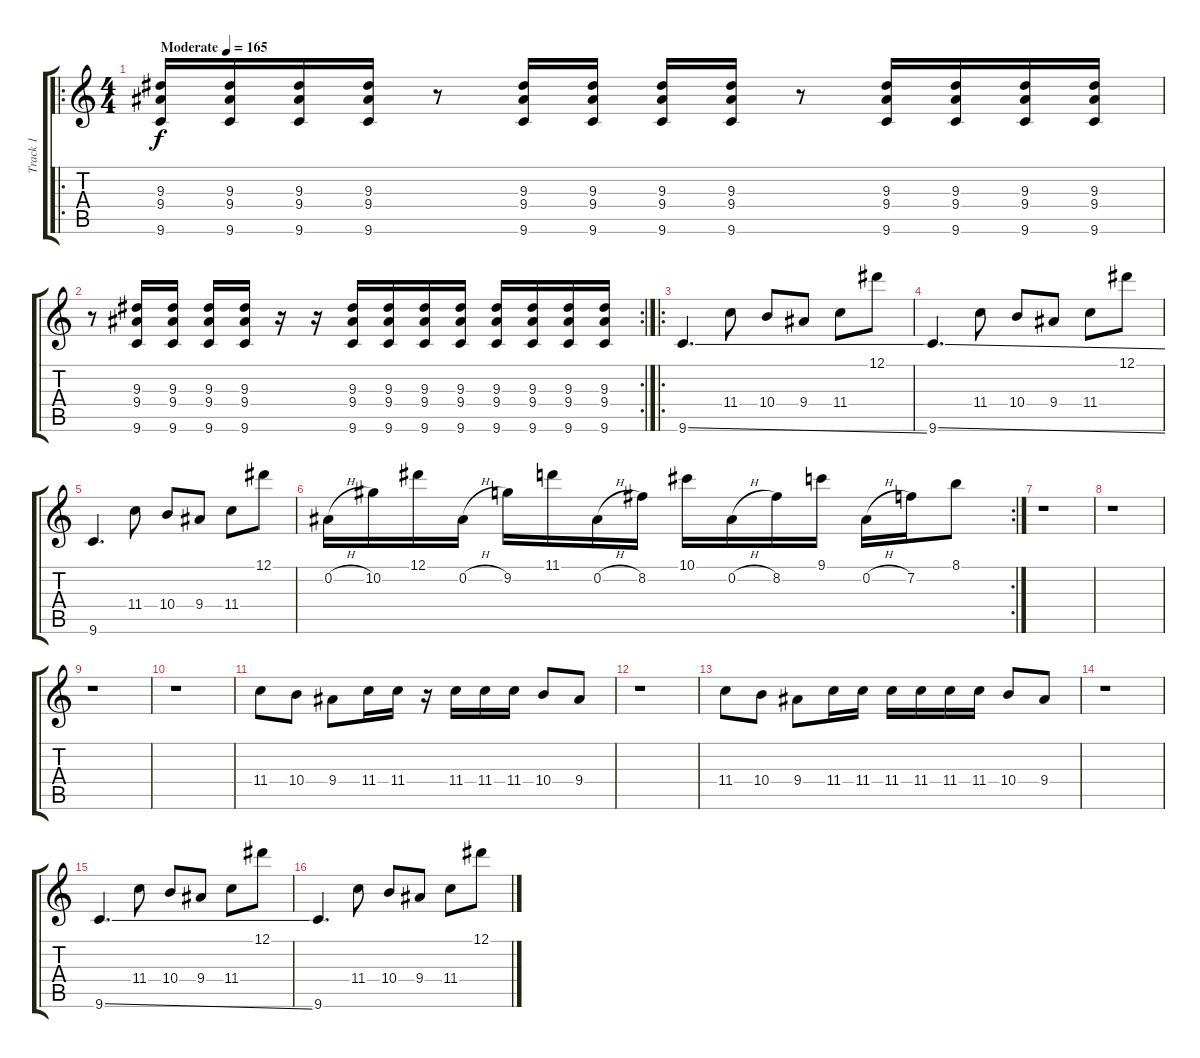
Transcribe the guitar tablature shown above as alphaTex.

\track ("Track 1" "Track 1") {instrument distortionguitar}
\staff {score tabs}
\tuning (Eb4 Bb3 Gb3 Db3 Ab2 Eb2) {hide}
\ro
\ts (4 4)
\tempo (165 "Moderate")
\clef g2
\ks c
(9.3 9.4 9.6).16{dy f instrument distortionguitar} (9.3 9.4 9.6).16 (9.3 9.4 9.6).16 (9.3 9.4 9.6).16 r.8 (9.3 9.4 9.6).16 (9.3 9.4 9.6).16 (9.3 9.4 9.6).16 (9.3 9.4 9.6).16 r.8 (9.3 9.4 9.6).16 (9.3 9.4 9.6).16 (9.3 9.4 9.6).16 (9.3 9.4 9.6).16 |
\rc 2
r.8 (9.3 9.4 9.6).16 (9.3 9.4 9.6).16 (9.3 9.4 9.6).16 (9.3 9.4 9.6).16 r.16 r.16 (9.3 9.4 9.6).16 (9.3 9.4 9.6).16 (9.3 9.4 9.6).16 (9.3 9.4 9.6).16 (9.3 9.4 9.6).16 (9.3 9.4 9.6).16 (9.3 9.4 9.6).16 (9.3 9.4 9.6).16 |
\ro
9.6{ss}.4{d} 11.4.8 10.4.8 9.4.8 11.4.8 12.1.8 |
9.6{ss}.4{d} 11.4.8 10.4.8 9.4.8 11.4.8 12.1.8 |
9.6.4{d} 11.4.8 10.4.8 9.4.8 11.4.8 12.1.8 |
\rc 2
0.2{h}.16 10.2.16 12.1.16 0.2{h}.16 9.2.16 11.1.16 0.2{h}.16 8.2.16 10.1.16 0.2{h}.16 8.2.16 9.1.16 0.2{h}.16 7.2.16 8.1.8 |
r.1 |
r.1 |
r.1 |
r.1 |
11.4.8 10.4.8 9.4.8 11.4.16 11.4.16 r.16 11.4.16 11.4.16 11.4.16 10.4.8 9.4.8 |
r.1 |
11.4.8 10.4.8 9.4.8 11.4.16 11.4.16 11.4.16 11.4.16 11.4.16 11.4.16 10.4.8 9.4.8 |
r.1 |
9.6{ss}.4{d} 11.4.8 10.4.8 9.4.8 11.4.8 12.1.8 |
9.6{ss}.4{d} 11.4.8 10.4.8 9.4.8 11.4.8 12.1.8
